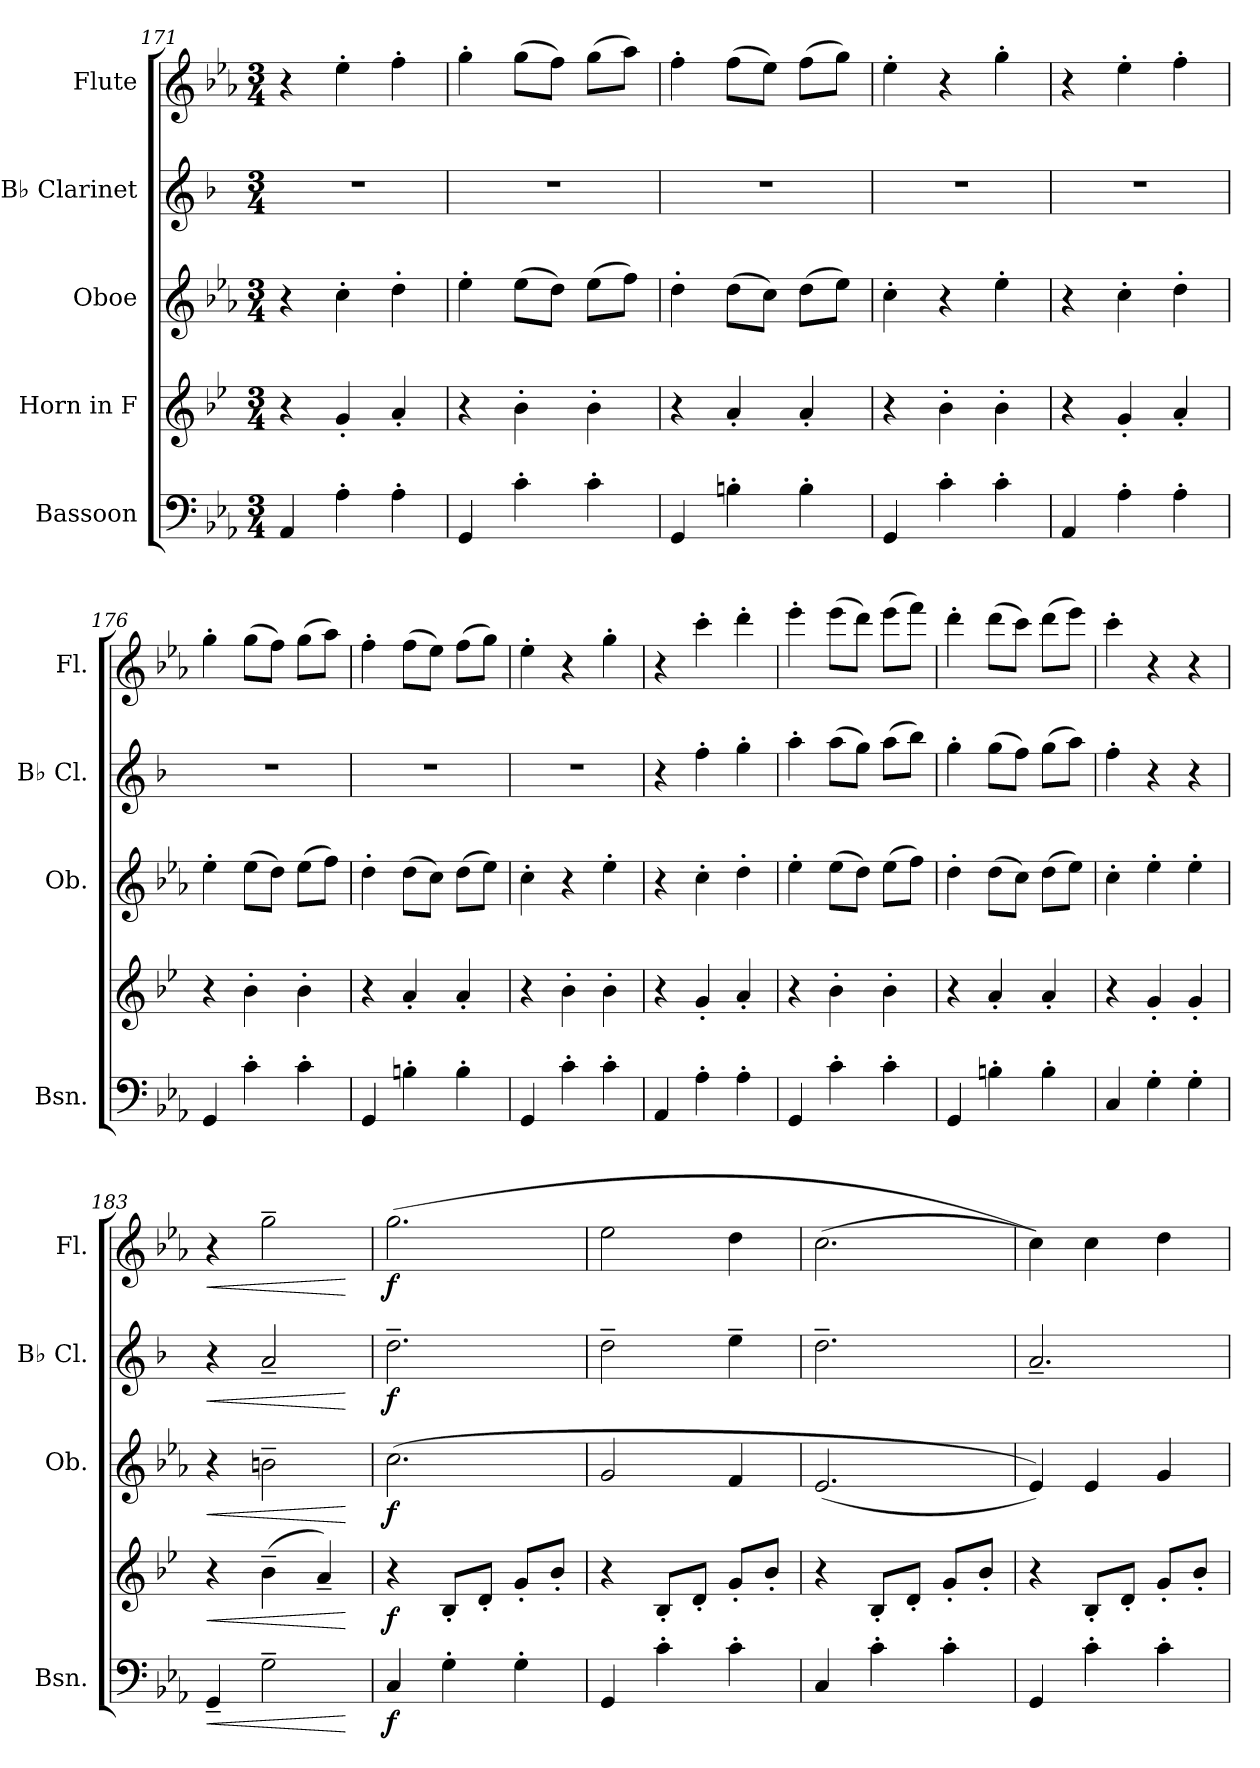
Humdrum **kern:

**kern	**dynam	**kern	**dynam	**kern	**dynam	**kern	**dynam	**kern	**dynam
*part5	*part5	*part4	*part4	*part3	*part3	*part2	*part2	*part1	*part1
*staff5	*staff5	*staff4	*staff4	*staff3	*staff3	*staff2	*staff2	*staff1	*staff1
*I"Bassoon	*	*I"Horn in F	*	*I"Oboe	*	*I"B♭ Clarinet	*	*I"Flute	*
*I'Bsn.	*	*	*	*I'Ob.	*	*I'B♭ Cl.	*	*I'Fl.	*
*clefF4	*	*clefG2	*	*clefG2	*	*clefG2	*	*clefG2	*
*	*	*ITrd4c7	*	*	*	*ITrd1c2	*	*	*
*k[b-e-a-]	*	*k[b-e-a-]	*	*k[b-e-a-]	*	*k[b-e-a-]	*	*k[b-e-a-]	*
*M3/4	*	*M3/4	*	*M3/4	*	*M3/4	*	*M3/4	*
=171	=171	=171	=171	=171	=171	=171	=171	=171	=171
4AA-/	.	4r	.	4r	.	2.r	.	4r	.
4A-'\	.	4c'/	.	4cc'\	.	.	.	4ee-'\	.
4A-'\	.	4d'/	.	4dd'\	.	.	.	4ff'\	.
=172	=172	=172	=172	=172	=172	=172	=172	=172	=172
4GG/	.	4r	.	4ee-'\	.	2.r	.	4gg'\	.
4c'\	.	4e-'\	.	(8ee-\L	.	.	.	(8gg\L	.
.	.	.	.	8dd\J)	.	.	.	8ff\J)	.
4c'\	.	4e-'\	.	(8ee-\L	.	.	.	(8gg\L	.
.	.	.	.	8ff\J)	.	.	.	8aa-\J)	.
=173	=173	=173	=173	=173	=173	=173	=173	=173	=173
4GG/	.	4r	.	4dd'\	.	2.r	.	4ff'\	.
4Bn'\	.	4d'/	.	(8dd\L	.	.	.	(8ff\L	.
.	.	.	.	8cc\J)	.	.	.	8ee-\J)	.
4B'\	.	4d'/	.	(8dd\L	.	.	.	(8ff\L	.
.	.	.	.	8ee-\J)	.	.	.	8gg\J)	.
=174	=174	=174	=174	=174	=174	=174	=174	=174	=174
4GG/	.	4r	.	4cc'\	.	2.r	.	4ee-'\	.
4c'\	.	4e-'\	.	4r	.	.	.	4r	.
4c'\	.	4e-'\	.	4ee-'\	.	.	.	4gg'\	.
=175	=175	=175	=175	=175	=175	=175	=175	=175	=175
4AA-/	.	4r	.	4r	.	2.r	.	4r	.
4A-'\	.	4c'/	.	4cc'\	.	.	.	4ee-'\	.
4A-'\	.	4d'/	.	4dd'\	.	.	.	4ff'\	.
=176	=176	=176	=176	=176	=176	=176	=176	=176	=176
4GG/	.	4r	.	4ee-'\	.	2.r	.	4gg'\	.
4c'\	.	4e-'\	.	(8ee-\L	.	.	.	(8gg\L	.
.	.	.	.	8dd\J)	.	.	.	8ff\J)	.
4c'\	.	4e-'\	.	(8ee-\L	.	.	.	(8gg\L	.
.	.	.	.	8ff\J)	.	.	.	8aa-\J)	.
!!LO:LB:g=z
=177	=177	=177	=177	=177	=177	=177	=177	=177	=177
4GG/	.	4r	.	4dd'\	.	2.r	.	4ff'\	.
4Bn'\	.	4d'/	.	(8dd\L	.	.	.	(8ff\L	.
.	.	.	.	8cc\J)	.	.	.	8ee-\J)	.
4B'\	.	4d'/	.	(8dd\L	.	.	.	(8ff\L	.
.	.	.	.	8ee-\J)	.	.	.	8gg\J)	.
=178	=178	=178	=178	=178	=178	=178	=178	=178	=178
4GG/	.	4r	.	4cc'\	.	2.r	.	4ee-'\	.
4c'\	.	4e-'\	.	4r	.	.	.	4r	.
4c'\	.	4e-'\	.	4ee-'\	.	.	.	4gg'\	.
=179	=179	=179	=179	=179	=179	=179	=179	=179	=179
4AA-/	.	4r	.	4r	.	4r	.	4r	.
4A-'\	.	4c'/	.	4cc'\	.	4ee-'\	.	4ccc'\	.
4A-'\	.	4d'/	.	4dd'\	.	4ff'\	.	4ddd'\	.
=180	=180	=180	=180	=180	=180	=180	=180	=180	=180
4GG/	.	4r	.	4ee-'\	.	4gg'\	.	4eee-'\	.
4c'\	.	4e-'\	.	(8ee-\L	.	(8gg\L	.	(8eee-\L	.
.	.	.	.	8dd\J)	.	8ff\J)	.	8ddd\J)	.
4c'\	.	4e-'\	.	(8ee-\L	.	(8gg\L	.	(8eee-\L	.
.	.	.	.	8ff\J)	.	8aa-\J)	.	8fff\J)	.
=181	=181	=181	=181	=181	=181	=181	=181	=181	=181
4GG/	.	4r	.	4dd'\	.	4ff'\	.	4ddd'\	.
4Bn'\	.	4d'/	.	(8dd\L	.	(8ff\L	.	(8ddd\L	.
.	.	.	.	8cc\J)	.	8ee-\J)	.	8ccc\J)	.
4B'\	.	4d'/	.	(8dd\L	.	(8ff\L	.	(8ddd\L	.
.	.	.	.	8ee-\J)	.	8gg\J)	.	8eee-\J)	.
=182	=182	=182	=182	=182	=182	=182	=182	=182	=182
4C/	.	4r	.	4cc'\	.	4ee-'\	.	4ccc'\	.
4G'\	.	4c'/	.	4ee-'\	.	4r	.	4r	.
4G'\	.	4c'/	.	4ee-'\	.	4r	.	4r	.
=183	=183	=183	=183	=183	=183	=183	=183	=183	=183
!	!LO:HP:b	!	!LO:HP:b	!	!LO:HP:b	!	!LO:HP:b	!	!LO:HP:b
4GG~/	<	4r	<	4r	<	4r	<	4r	<
2G~\	.	(4e-~\	.	2bn~\	.	2g~/	.	2gg~\	.
.	.	4d~/)	.	.	.	.	.	.	.
.	[	.	[	.	[	.	[	.	[
!!LO:PB:g=z
=184	=184	=184	=184	=184	=184	=184	=184	=184	=184
!	!LO:DY:b	!	!LO:DY:b	!	!LO:DY:b	!	!LO:DY:b	!	!LO:DY:b
4C/	f	4r	f	(2.cc\	f	2.cc~\	f	(2.gg\	f
4G'\	.	8E-'/L	.	.	.	.	.	.	.
.	.	8G'/J	.	.	.	.	.	.	.
4G'\	.	8c'/L	.	.	.	.	.	.	.
.	.	8e-'/J	.	.	.	.	.	.	.
=185	=185	=185	=185	=185	=185	=185	=185	=185	=185
4GG/	.	4r	.	2g/	.	2cc~\	.	2ee-\	.
4c'\	.	8E-'/L	.	.	.	.	.	.	.
.	.	8G'/J	.	.	.	.	.	.	.
4c'\	.	8c'/L	.	4f/	.	4dd~\	.	4dd\	.
.	.	8e-'/J	.	.	.	.	.	.	.
=186	=186	=186	=186	=186	=186	=186	=186	=186	=186
4C/	.	4r	.	(2.e-/	.	2.cc~\	.	(2.cc\	.
4c'\	.	8E-'/L	.	.	.	.	.	.	.
.	.	8G'/J	.	.	.	.	.	.	.
4c'\	.	8c'/L	.	.	.	.	.	.	.
.	.	8e-'/J	.	.	.	.	.	.	.
=187	=187	=187	=187	=187	=187	=187	=187	=187	=187
4GG/	.	4r	.	4e-/))	.	2.g~/	.	4cc\))	.
4c'\	.	8E-'/L	.	4e-/	.	.	.	4cc\	.
.	.	8G'/J	.	.	.	.	.	.	.
4c'\	.	8c'/L	.	4g/	.	.	.	4dd\	.
.	.	8e-'/J	.	.	.	.	.	.	.
=	=	=	=	=	=	=	=	=	=
*-	*-	*-	*-	*-	*-	*-	*-	*-	*-
